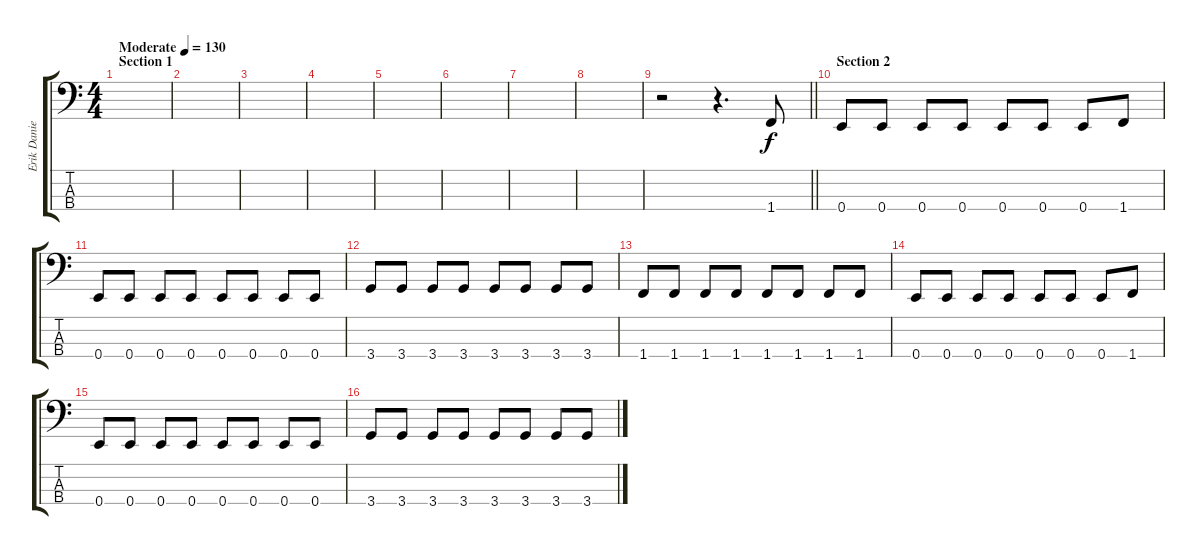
\track ("Erik Danielsson" "Erik Danie") {instrument electricbasspick}
\staff {score tabs}
\tuning (G2 D2 A1 E1) {hide}
\ts (4 4)
\section ("" "Section 1")
\tempo (130 "Moderate")
\clef f4
\ks c
|
|
|
|
|
|
|
|
\barLineRight lightlight
r.2 r.4{d} 1.4.8 |
\section ("" "Section 2")
0.4.8 0.4.8 0.4.8 0.4.8 0.4.8 0.4.8 0.4.8 1.4.8 |
0.4.8 0.4.8 0.4.8 0.4.8 0.4.8 0.4.8 0.4.8 0.4.8 |
3.4.8 3.4.8 3.4.8 3.4.8 3.4.8 3.4.8 3.4.8 3.4.8 |
1.4.8 1.4.8 1.4.8 1.4.8 1.4.8 1.4.8 1.4.8 1.4.8 |
0.4.8 0.4.8 0.4.8 0.4.8 0.4.8 0.4.8 0.4.8 1.4.8 |
0.4.8 0.4.8 0.4.8 0.4.8 0.4.8 0.4.8 0.4.8 0.4.8 |
3.4.8 3.4.8 3.4.8 3.4.8 3.4.8 3.4.8 3.4.8 3.4.8
